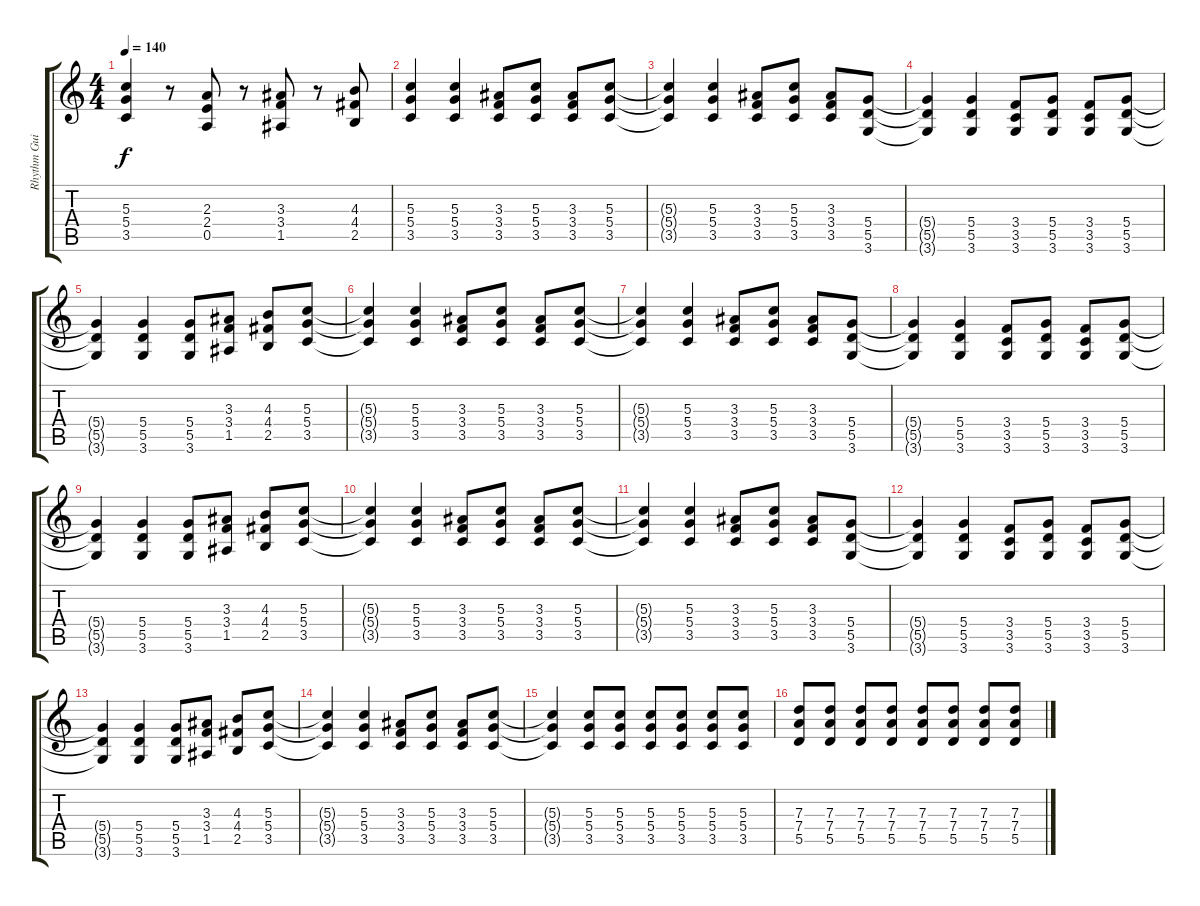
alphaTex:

\track ("Rhythm Guitar: Slash" "Rhythm Gui") {instrument distortionguitar}
\staff {score tabs}
\tuning (E4 B3 G3 D3 A2 E2) {hide}
\ts (4 4)
\tempo 140
\clef g2
\ks c
(5.3 5.4 3.5).4{dy f} r.8 (2.3 2.4 0.5).8 r.8 (3.3 3.4 1.5).8 r.8 (4.3 4.4 2.5).8 |
(5.3 5.4 3.5).4 (5.3 5.4 3.5).4 (3.3 3.4 3.5).8 (5.3 5.4 3.5).8 (3.3 3.4 3.5).8 (5.3 5.4 3.5).8 |
(5.3{t} 5.4{t} 3.5{t}).4 (5.3 5.4 3.5).4 (3.3 3.4 3.5).8 (5.3 5.4 3.5).8 (3.3 3.4 3.5).8 (5.4 5.5 3.6).8 |
(5.4{t} 5.5{t} 3.6{t}).4 (5.4 5.5 3.6).4 (3.4 3.5 3.6).8 (5.4 5.5 3.6).8 (3.4 3.5 3.6).8 (5.4 5.5 3.6).8 |
(5.4{t} 5.5{t} 3.6{t}).4 (5.4 5.5 3.6).4 (5.4 5.5 3.6).8 (3.3 3.4 1.5).8 (4.3 4.4 2.5).8 (5.3 5.4 3.5).8 |
(5.3{t} 5.4{t} 3.5{t}).4 (5.3 5.4 3.5).4 (3.3 3.4 3.5).8 (5.3 5.4 3.5).8 (3.3 3.4 3.5).8 (5.3 5.4 3.5).8 |
(5.3{t} 5.4{t} 3.5{t}).4 (5.3 5.4 3.5).4 (3.3 3.4 3.5).8 (5.3 5.4 3.5).8 (3.3 3.4 3.5).8 (5.4 5.5 3.6).8 |
(5.4{t} 5.5{t} 3.6{t}).4 (5.4 5.5 3.6).4 (3.4 3.5 3.6).8 (5.4 5.5 3.6).8 (3.4 3.5 3.6).8 (5.4 5.5 3.6).8 |
(5.4{t} 5.5{t} 3.6{t}).4 (5.4 5.5 3.6).4 (5.4 5.5 3.6).8 (3.3 3.4 1.5).8 (4.3 4.4 2.5).8 (5.3 5.4 3.5).8 |
(5.3{t} 5.4{t} 3.5{t}).4 (5.3 5.4 3.5).4 (3.3 3.4 3.5).8 (5.3 5.4 3.5).8 (3.3 3.4 3.5).8 (5.3 5.4 3.5).8 |
(5.3{t} 5.4{t} 3.5{t}).4 (5.3 5.4 3.5).4 (3.3 3.4 3.5).8 (5.3 5.4 3.5).8 (3.3 3.4 3.5).8 (5.4 5.5 3.6).8 |
(5.4{t} 5.5{t} 3.6{t}).4 (5.4 5.5 3.6).4 (3.4 3.5 3.6).8 (5.4 5.5 3.6).8 (3.4 3.5 3.6).8 (5.4 5.5 3.6).8 |
(5.4{t} 5.5{t} 3.6{t}).4 (5.4 5.5 3.6).4 (5.4 5.5 3.6).8 (3.3 3.4 1.5).8 (4.3 4.4 2.5).8 (5.3 5.4 3.5).8 |
(5.3{t} 5.4{t} 3.5{t}).4 (5.3 5.4 3.5).4 (3.3 3.4 3.5).8 (5.3 5.4 3.5).8 (3.3 3.4 3.5).8 (5.3 5.4 3.5).8 |
(5.3{t} 5.4{t} 3.5{t}).4 (5.3 5.4 3.5).8 (5.3 5.4 3.5).8 (5.3 5.4 3.5).8 (5.3 5.4 3.5).8 (5.3 5.4 3.5).8 (5.3 5.4 3.5).8 |
(7.3 7.4 5.5).8 (7.3 7.4 5.5).8 (7.3 7.4 5.5).8 (7.3 7.4 5.5).8 (7.3 7.4 5.5).8 (7.3 7.4 5.5).8 (7.3 7.4 5.5).8 (7.3 7.4 5.5).8
